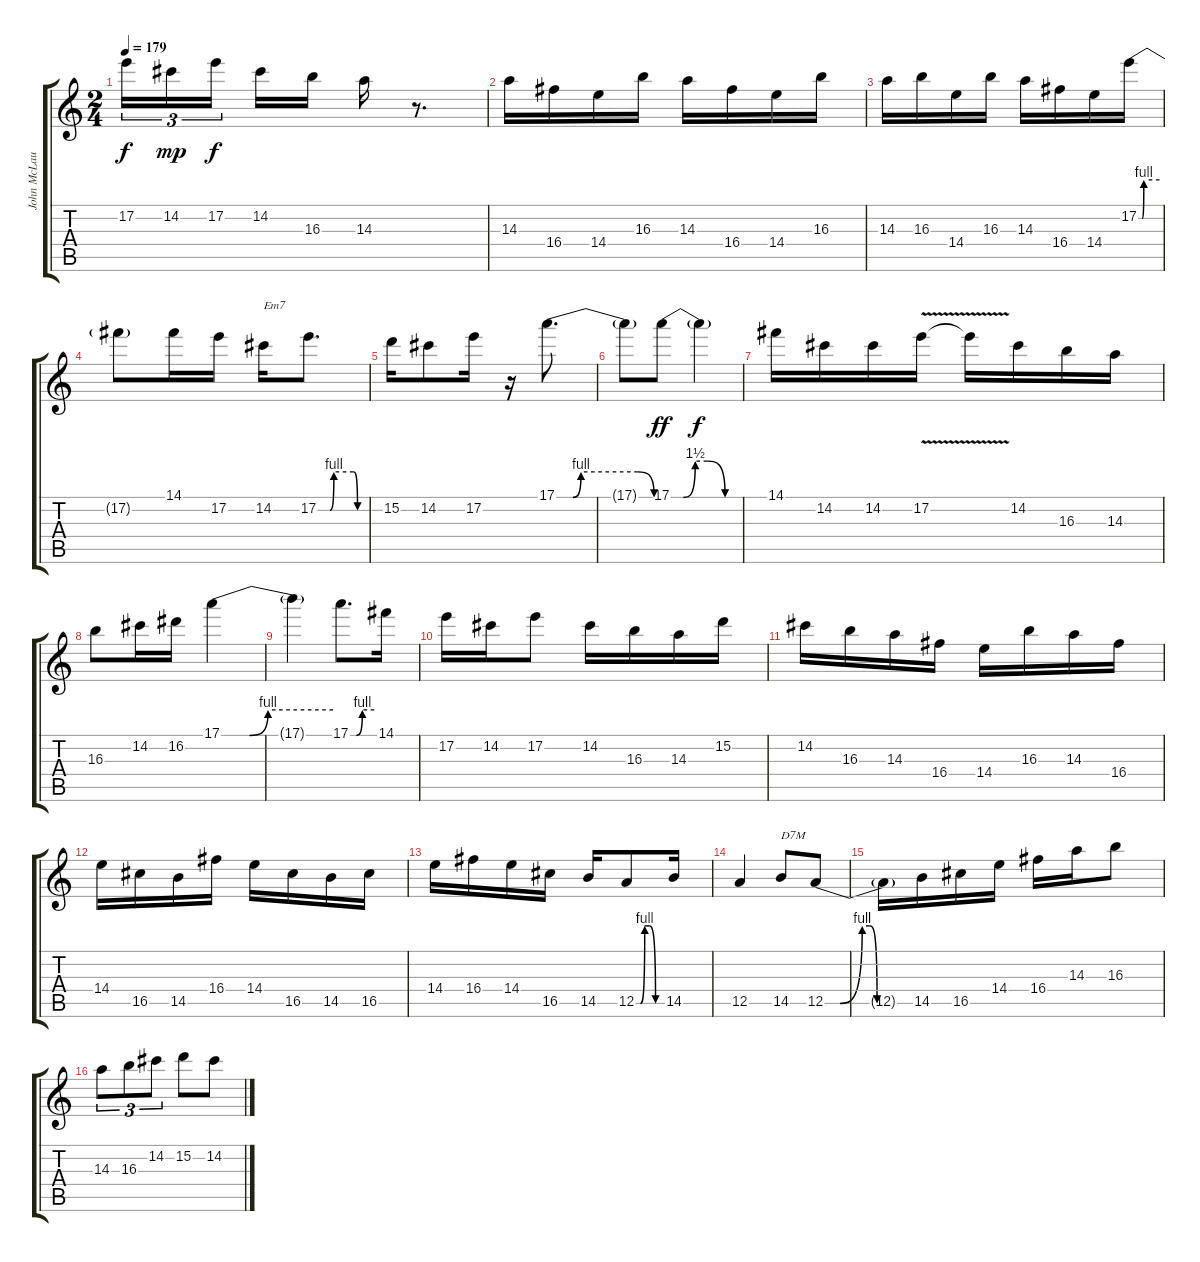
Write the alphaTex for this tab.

\track ("John McLaughlin" "John McLau") {instrument overdrivenguitar}
\staff {score tabs}
\tuning (E4 B3 G3 D3 A2 E2) {hide}
\ts (2 4)
\tempo 179
\clef g2
\ks c
17.2.16{tu (3 2) dy f} 14.2.16{tu (3 2) dy mp} 17.2.16{tu (3 2) dy f beam splitsecondary} 14.2.16 16.3.16 14.3.16 r.8{d} |
14.3.16 16.4.16 14.4.16 16.3.16 14.3.16 16.4.16 14.4.16 16.3.16 |
14.3.16 16.3.16 14.4.16 16.3.16 14.3.16 16.4.16 14.4.16 17.2{be (custom 0 0 10 0 15 4 60 4)}.16 |
17.2{t}.8 14.1.16 17.2.16 14.2.16{txt "Em7"} 17.2{be (custom 0 0 15 0 20 4 45 4 50 0 60 0)}.8{d} |
15.2.16 14.2.8 17.2.16 r.16 17.1{be (custom 0 0 10 0 15 4 50 4 60 0)}.8{d} |
17.1{t}.8 17.1{be (custom 0 0 10 0 20 6 30 6 45 0 60 0)}.8{dy ff} 17.1{t}.4{dy f} |
14.1.16 14.2.16 14.2.16 17.2{v}.16 17.2{t}.16 14.2.16 16.3.16 14.3.16 |
16.3.8 14.2.16 16.2.16 17.1{be (custom 0 0 15 0 25 4 60 4)}.4 |
17.1{t}.4 17.1{be (custom 0 0 15 0 30 4 60 4)}.8{d} 14.1.16 |
17.2.16 14.2.16 17.2.8 14.2.16 16.3.16 14.3.16 15.2.16 |
14.2.16 16.3.16 14.3.16 16.4.16 14.4.16 16.3.16 14.3.16 16.4.16 |
14.4.16 16.5.16 14.5.16 16.4.16 14.4.16 16.5.16 14.5.16 16.5.16 |
14.4.16 16.4.16 14.4.16 16.5.16 14.5.16 12.5{be (custom 0 0 10 0 20 4 30 4 45 0 60 0)}.8 14.5.16 |
12.5.4 14.5.8{txt "D7M"} 12.5{be (custom 0 0 10 0 25 4 30 4 35 0 60 0)}.8 |
12.5{t}.16 14.5.16 16.5.16 14.4.16 16.4.16 14.3.16 16.3.8 |
14.3.8{tu (3 2)} 16.3.8{tu (3 2)} 14.2.8{tu (3 2)} 15.2.8 14.2.8
